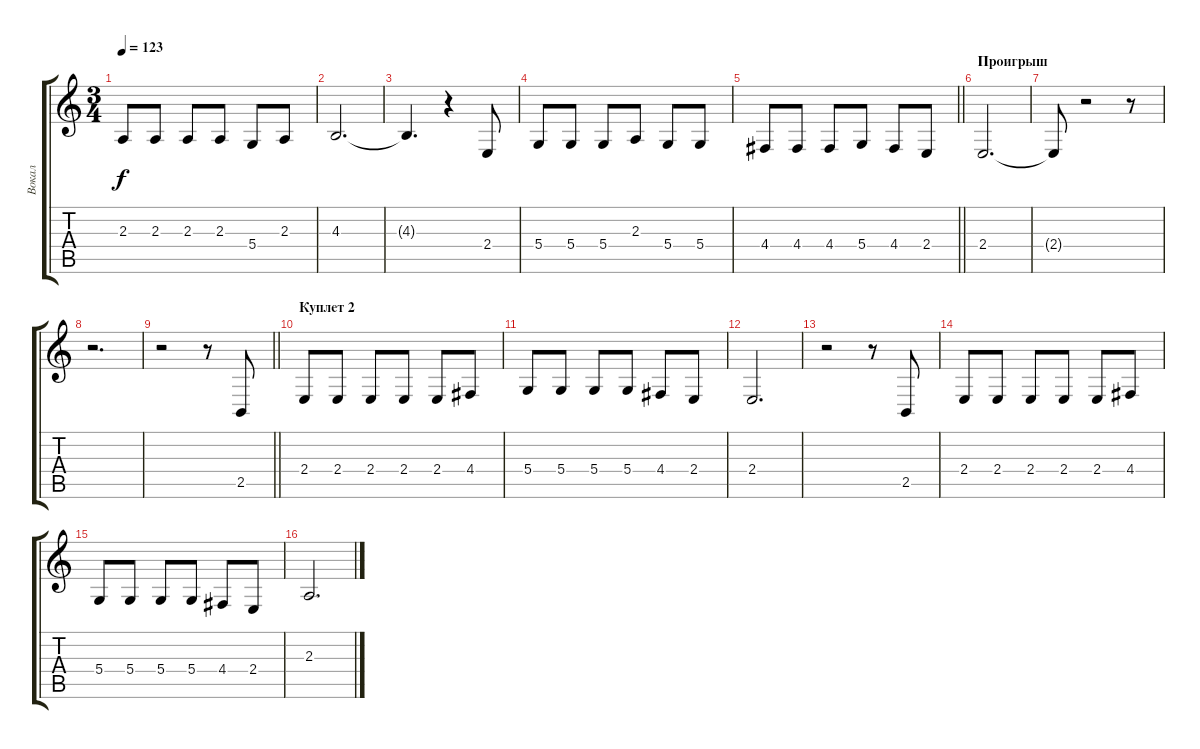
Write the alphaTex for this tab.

\track ("Вокал" "Вокал") {instrument tenorsax}
\staff {score tabs}
\tuning (E4 B3 G3 D3 A2 E2) {hide}
\ts (3 4)
\tempo 123
\clef g2
\ks c
2.3.8{dy f} 2.3.8 2.3.8 2.3.8 5.4.8 2.3.8 |
4.3.2{d} |
4.3{t}.4{d} r.4 2.4.8 |
5.4.8 5.4.8 5.4.8 2.3.8 5.4.8 5.4.8 |
\barLineRight lightlight
4.4.8 4.4.8 4.4.8 5.4.8 4.4.8 2.4.8 |
\section ("" "Проигрыш")
2.4.2{d} |
2.4{t}.8 r.2 r.8 |
r.2{d} |
\barLineRight lightlight
r.2 r.8 2.5.8 |
\section ("" "Куплет 2")
2.4.8 2.4.8 2.4.8 2.4.8 2.4.8 4.4.8 |
5.4.8 5.4.8 5.4.8 5.4.8 4.4.8 2.4.8 |
2.4.2{d} |
r.2 r.8 2.5.8 |
2.4.8 2.4.8 2.4.8 2.4.8 2.4.8 4.4.8 |
5.4.8 5.4.8 5.4.8 5.4.8 4.4.8 2.4.8 |
2.3.2{d}
